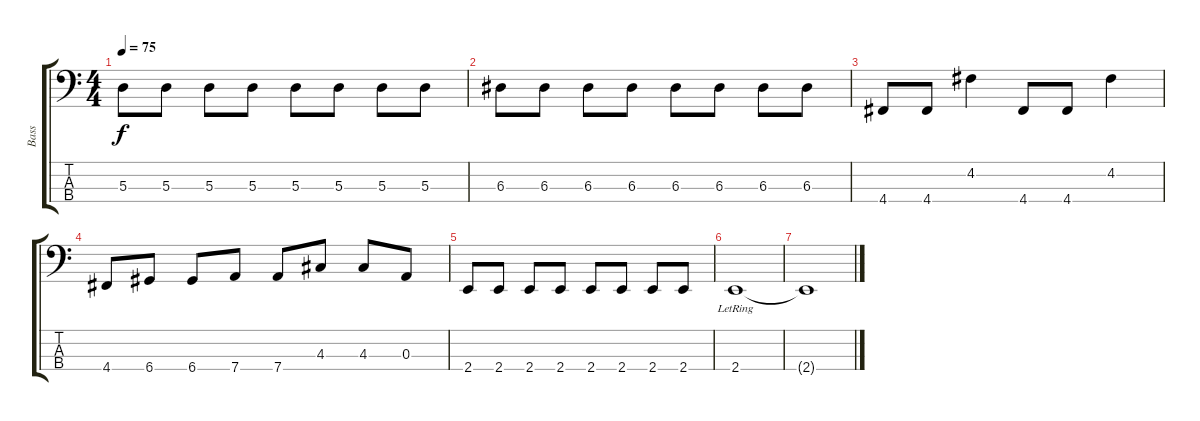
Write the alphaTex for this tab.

\track ("Bass" "Bass") {instrument electricbassfinger}
\staff {score tabs}
\tuning (G2 D2 A1 D1) {hide}
\ts (4 4)
\tempo 75
\clef f4
\ks c
5.3.8{dy f} 5.3.8 5.3.8 5.3.8 5.3.8 5.3.8 5.3.8 5.3.8 |
6.3.8 6.3.8 6.3.8 6.3.8 6.3.8 6.3.8 6.3.8 6.3.8 |
4.4.8 4.4.8 4.2.4 4.4.8 4.4.8 4.2.4 |
4.4.8 6.4.8 6.4.8 7.4.8 7.4.8 4.3.8 4.3.8 0.3.8 |
2.4.8 2.4.8 2.4.8 2.4.8 2.4.8 2.4.8 2.4.8 2.4.8 |
2.4{lr}.1 |
2.4{t}.1
